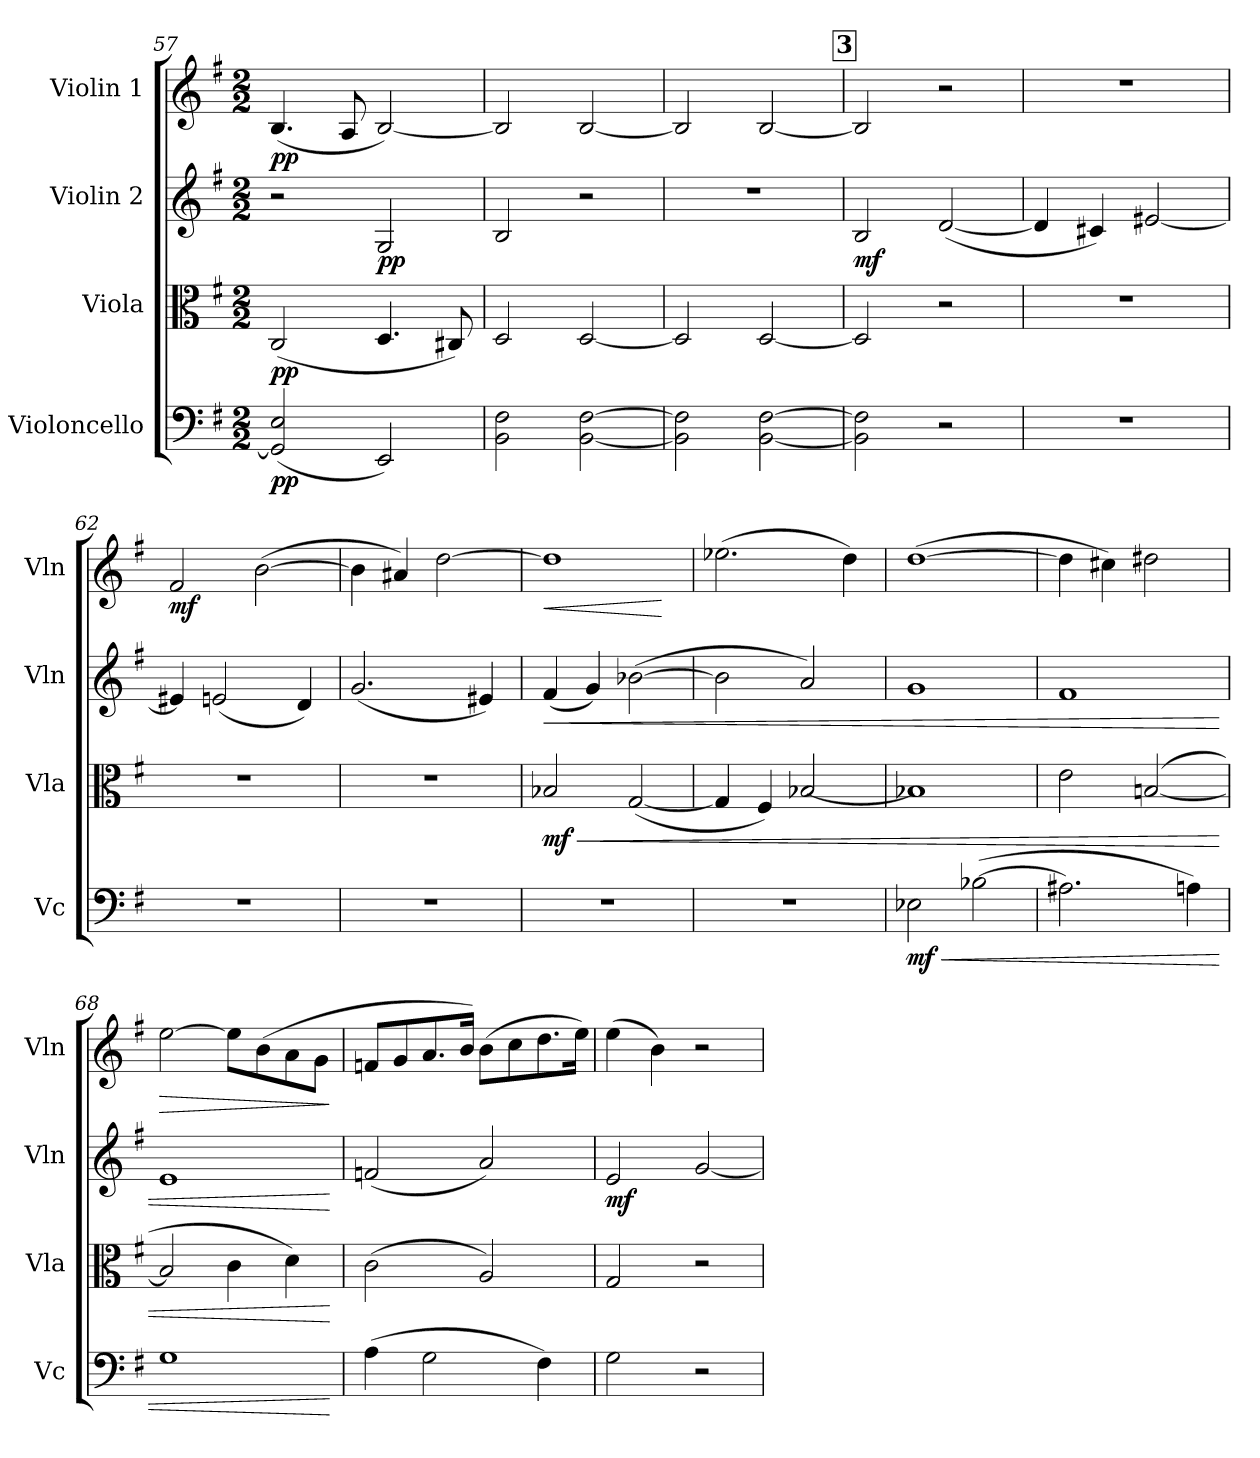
**kern	**dynam	**kern	**dynam	**kern	**dynam	**kern	**dynam
*part4	*part4	*part3	*part3	*part2	*part2	*part1	*part1
*staff4	*staff4	*staff3	*staff3	*staff2	*staff2	*staff1	*staff1
*I"Violoncello	*	*I"Viola	*	*I"Violin 2	*	*I"Violin 1	*
*I'Vc	*	*I'Vla	*	*I'Vln	*	*I'Vln	*
*clefF4	*	*clefC3	*	*clefG2	*	*clefG2	*
*k[f#]	*	*k[f#]	*	*k[f#]	*	*k[f#]	*
*M2/2	*	*M2/2	*	*M2/2	*	*M2/2	*
=57	=57	=57	=57	=57	=57	=57	=57
!	!LO:DY:b	!	!LO:DY:b	!	!	!	!LO:DY:b
(>2GG/] 2E/	pp	(2C/	pp	2r	.	(4.B/	pp
.	.	.	.	.	.	8A/	.
!	!	!	!	!	!LO:DY:b	!	!
2EE/)	.	4.D/	.	2G/	pp	[2B/)	.
.	.	8C#X/)	.	.	.	.	.
=58	=58	=58	=58	=58	=58	=58	=58
2BB\ 2F#\	.	2D/	.	2B/	.	2B/]	.
[2BB\ [2F#\	.	[2D/	.	2r	.	[2B/	.
=59	=59	=59	=59	=59	=59	=59	=59
2BB\] 2F#\]	.	2D/]	.	1r	.	2B/]	.
[2BB\ [2F#\	.	[2D/	.	.	.	[2B/	.
!!LO:REH:place=s1:a:B:cj:fs=14:t=3
=60	=60	=60	=60	=60	=60	=60	=60
!	!	!	!	!	!LO:DY:b	!	!
2BB\] 2F#\]	.	2D/]	.	2B/	mf	2B/]	.
2r	.	2r	.	([2d/	.	2r	.
!!LO:LB:g=z
=61	=61	=61	=61	=61	=61	=61	=61
1r	.	1r	.	4d/]	.	1r	.
.	.	.	.	4c#X/)	.	.	.
.	.	.	.	[2e#X/	.	.	.
=62	=62	=62	=62	=62	=62	=62	=62
!	!	!	!	!	!	!	!LO:DY:b
1r	.	1r	.	4e#X/]	.	2f#/	mf
.	.	.	.	(2en/	.	.	.
.	.	.	.	.	.	([2b\	.
.	.	.	.	4d/)	.	.	.
=63	=63	=63	=63	=63	=63	=63	=63
1r	.	1r	.	(2.g/	.	4b\]	.
.	.	.	.	.	.	4a#X/)	.
.	.	.	.	.	.	[2dd\	.
.	.	.	.	4e#X/)	.	.	.
=64	=64	=64	=64	=64	=64	=64	=64
!	!	!	!LO:HP:b	!	!LO:HP:b	!	!LO:HP:b
!	!	!	!LO:DY:n=1:b	!	!	!	!
1r	.	2B-X/	< mf	(4f#/	<	1dd]	<
.	.	.	.	4g/)	.	.	.
.	.	([2G/	.	([2b-X\	.	.	.
.	.	.	.	.	.	.	[
=65	=65	=65	=65	=65	=65	=65	=65
1r	.	4G/]	.	2b-\]	.	(2.ee-X\	.
.	.	4F#/)	.	.	.	.	.
.	.	[2B-X/	.	2a/)	.	.	.
.	.	.	.	.	.	4dd\)	.
!!LO:PB:g=z
=66	=66	=66	=66	=66	=66	=66	=66
!	!LO:HP:b	!	!	!	!	!	!
!	!LO:DY:n=1:b	!	!	!	!	!	!
2E-X\	< mf	1B-X]	.	1g	.	([1dd	.
([2B-X\	.	.	.	.	.	.	.
=67	=67	=67	=67	=67	=67	=67	=67
2.A#X\]	.	2e\	.	1f#	.	4dd\]	.
.	.	.	.	.	.	4cc#X\)	.
.	.	([2Bn/	.	.	.	2dd#X\	.
4An\)	.	.	.	.	.	.	.
=68	=68	=68	=68	=68	=68	=68	=68
!	!	!	!	!	!	!	!LO:HP:b
1G	.	2B/]	.	1e	.	[2ee\	>
.	.	4c\	.	.	.	8ee\L]	.
.	.	.	.	.	.	(8b\	.
.	.	4d\)	.	.	.	8a\	.
.	.	.	.	.	.	8g\J	.
.	[	.	[	.	[	.	]
=69	=69	=69	=69	=69	=69	=69	=69
(4A\	.	(2c\	.	(2fn/	.	8fn/L	.
.	.	.	.	.	.	8g/	.
2G\	.	.	.	.	.	8.a/	.
.	.	.	.	.	.	16b/Jk)	.
.	.	2A/)	.	2a/)	.	(8b\L	.
.	.	.	.	.	.	8cc\	.
4F#i\)	.	.	.	.	.	8.dd\	.
.	.	.	.	.	.	16ee\Jk)	.
!!LO:LB:g=z
=70	=70	=70	=70	=70	=70	=70	=70
!	!	!	!	!	!LO:DY:b	!	!
2G\	.	2G/	.	2e/	mf	(4ee\	.
.	.	.	.	.	.	4b\)	.
2r	.	2r	.	[2g/	.	2r	.
=	=	=	=	=	=	=	=
*-	*-	*-	*-	*-	*-	*-	*-
